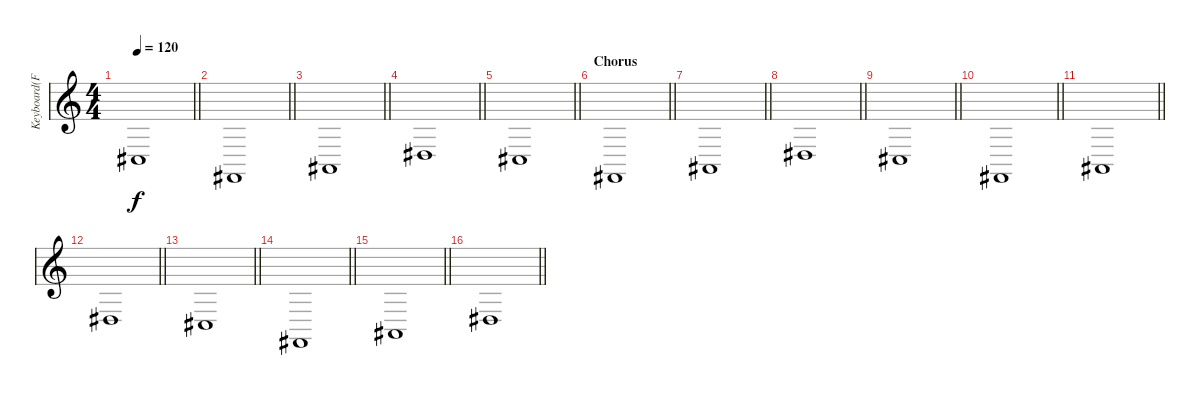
\track ("Keyboard(FX)" "Keyboard(F") {instrument fx1rain}
\staff {score}
\tuning (E4 B3 G3 D3 A2 E2) {hide}
\ts (4 4)
\tempo 120
\clef g2
\barLineRight lightlight
\ks c
4.5.1{dy f} |
\barLineRight lightlight
2.6.1 |
\barLineRight lightlight
1.5.1 |
\barLineRight lightlight
6.5.1 |
\barLineRight lightlight
4.5.1 |
\section ("" "Chorus")
\barLineRight lightlight
2.6.1 |
\barLineRight lightlight
1.5.1 |
\barLineRight lightlight
6.5.1 |
\barLineRight lightlight
4.5.1 |
\barLineRight lightlight
2.6.1 |
\barLineRight lightlight
1.5.1 |
\barLineRight lightlight
6.5.1 |
\barLineRight lightlight
4.5.1 |
\barLineRight lightlight
2.6.1 |
\barLineRight lightlight
1.5.1 |
\barLineRight lightlight
6.5.1
